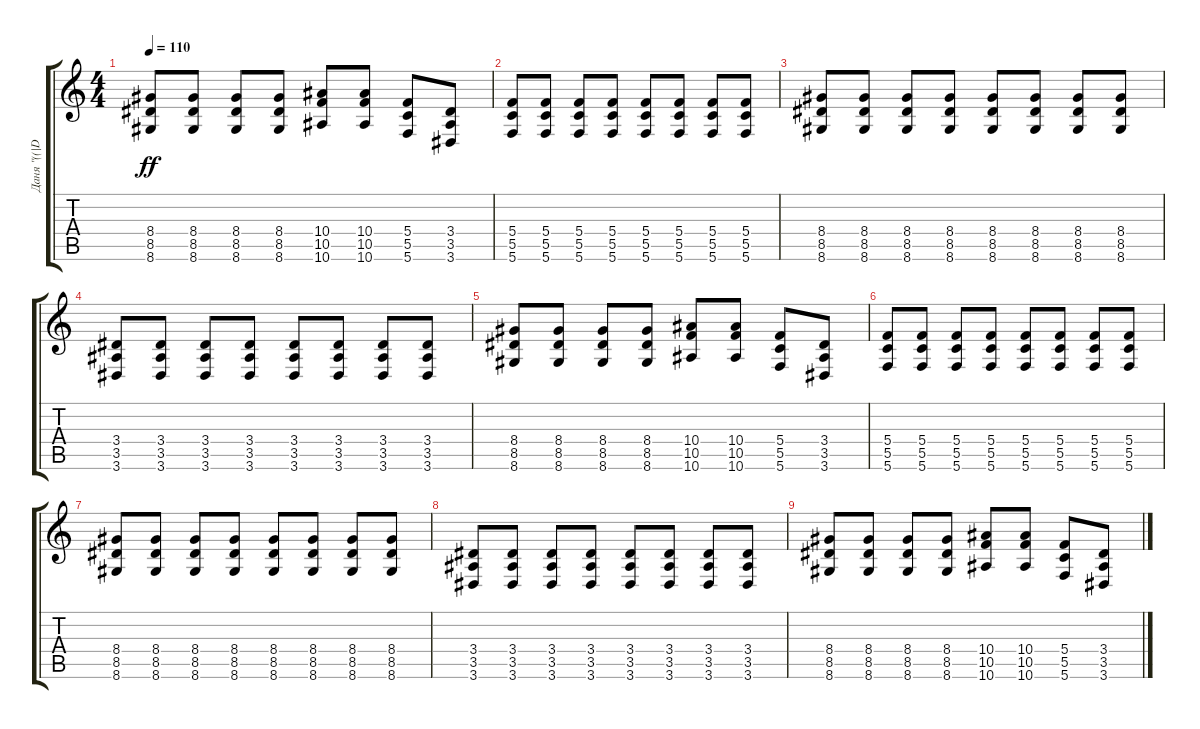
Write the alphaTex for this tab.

\track ("Даня \"((|DistortioN|)) \" Туманов" "Даня \"((|D") {instrument distortionguitar}
\staff {score tabs}
\tuning (D4 A3 F3 C3 G2 C2) {hide}
\ts (4 4)
\tempo 110
\clef g2
\ks c
(8.4 8.5 8.6).8{dy ff} (8.4 8.5 8.6).8 (8.4 8.5 8.6).8 (8.4 8.5 8.6).8 (10.4 10.5 10.6).8 (10.4 10.5 10.6).8 (5.4 5.5 5.6).8 (3.4 3.5 3.6).8 |
(5.4 5.5 5.6).8 (5.4 5.5 5.6).8 (5.4 5.5 5.6).8 (5.4 5.5 5.6).8 (5.4 5.5 5.6).8 (5.4 5.5 5.6).8 (5.4 5.5 5.6).8 (5.4 5.5 5.6).8 |
(8.4 8.5 8.6).8 (8.4 8.5 8.6).8 (8.4 8.5 8.6).8 (8.4 8.5 8.6).8 (8.4 8.5 8.6).8 (8.4 8.5 8.6).8 (8.4 8.5 8.6).8 (8.4 8.5 8.6).8 |
(3.4 3.5 3.6).8 (3.4 3.5 3.6).8 (3.4 3.5 3.6).8 (3.4 3.5 3.6).8 (3.4 3.5 3.6).8 (3.4 3.5 3.6).8 (3.4 3.5 3.6).8 (3.4 3.5 3.6).8 |
(8.4 8.5 8.6).8 (8.4 8.5 8.6).8 (8.4 8.5 8.6).8 (8.4 8.5 8.6).8 (10.4 10.5 10.6).8 (10.4 10.5 10.6).8 (5.4 5.5 5.6).8 (3.4 3.5 3.6).8 |
(5.4 5.5 5.6).8 (5.4 5.5 5.6).8 (5.4 5.5 5.6).8 (5.4 5.5 5.6).8 (5.4 5.5 5.6).8 (5.4 5.5 5.6).8 (5.4 5.5 5.6).8 (5.4 5.5 5.6).8 |
(8.4 8.5 8.6).8 (8.4 8.5 8.6).8 (8.4 8.5 8.6).8 (8.4 8.5 8.6).8 (8.4 8.5 8.6).8 (8.4 8.5 8.6).8 (8.4 8.5 8.6).8 (8.4 8.5 8.6).8 |
(3.4 3.5 3.6).8 (3.4 3.5 3.6).8 (3.4 3.5 3.6).8 (3.4 3.5 3.6).8 (3.4 3.5 3.6).8 (3.4 3.5 3.6).8 (3.4 3.5 3.6).8 (3.4 3.5 3.6).8 |
(8.4 8.5 8.6).8 (8.4 8.5 8.6).8 (8.4 8.5 8.6).8 (8.4 8.5 8.6).8 (10.4 10.5 10.6).8 (10.4 10.5 10.6).8 (5.4 5.5 5.6).8 (3.4 3.5 3.6).8
